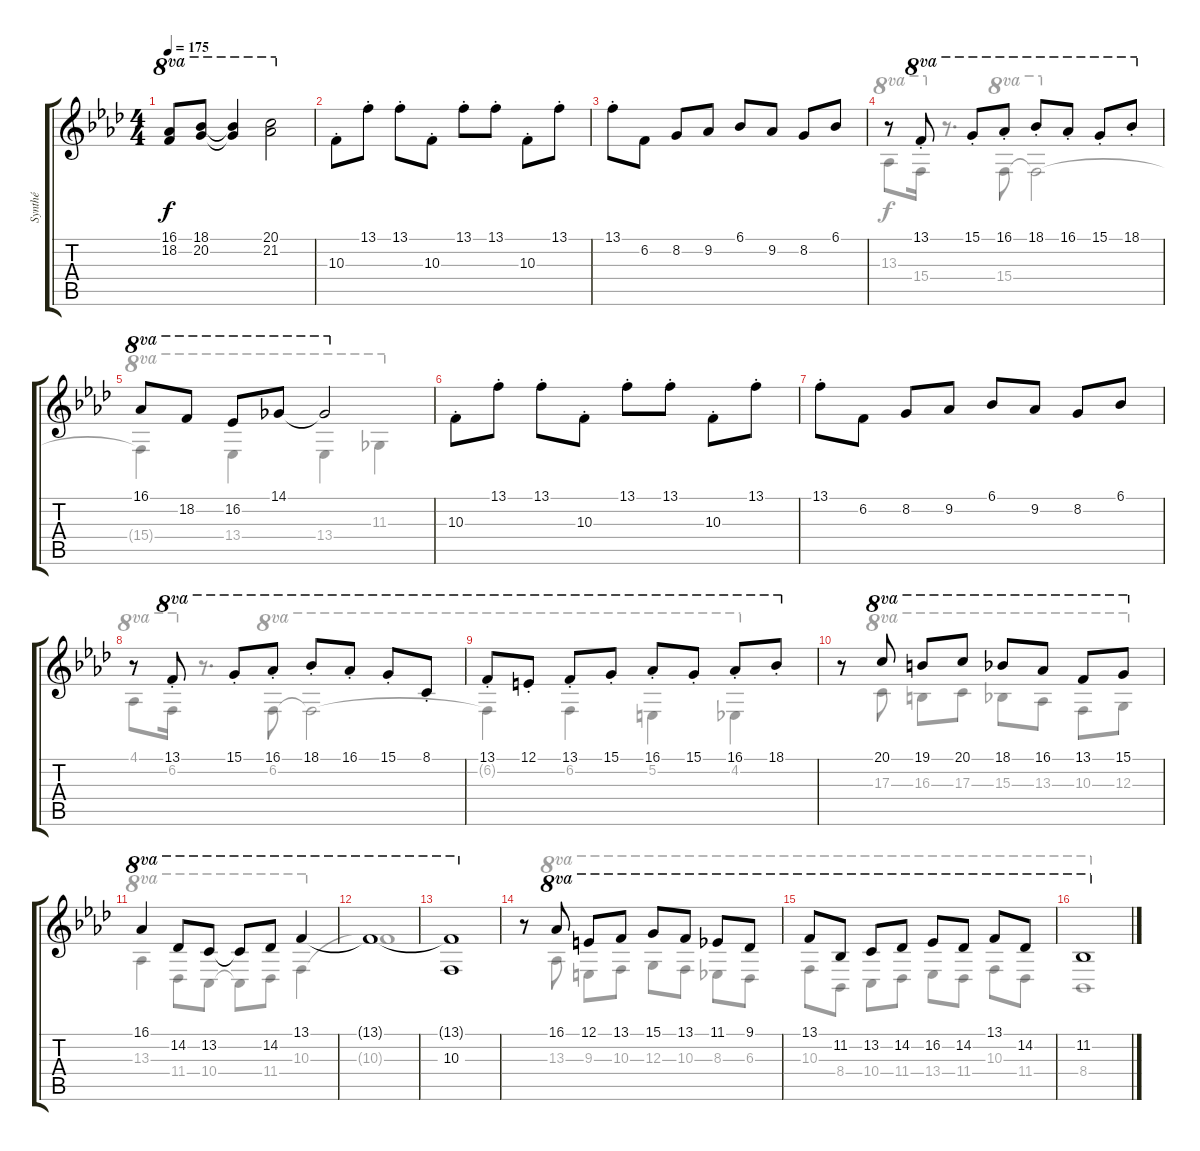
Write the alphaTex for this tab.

\track ("Synthé" "Synthé") {instrument lead2sawtooth}
\staff {score tabs}
\tuning (E4 B3 G3 D3 A2 E2) {hide}
\voice
\ts (4 4)
\tempo 175
\clef g2
\ks ab
(16.1{t} 18.2{t}).8{ot 8va dy f} (18.1 20.2).8{ot 8va} (18.1{t} 20.2{t}).4{ot 8va} (20.1 21.2).2{ot 8va} |
10.3{st}.8 13.1{st}.8 13.1{st}.8 10.3{st}.8 13.1{st}.8 13.1{st}.8 10.3{st}.8 13.1{st}.8 |
13.1{st}.8 6.2.8 8.2.8 9.2.8 6.1.8 9.2.8 8.2.8 6.1.8 |
r.8 13.1{st}.8{ot 8va} 15.1{st}.8{ot 8va} 16.1{st}.8{ot 8va} 18.1{st}.8{ot 8va} 16.1{st}.8{ot 8va} 15.1{st}.8{ot 8va} 18.1{st}.8{ot 8va} |
16.1.8{ot 8va} 18.2.8{ot 8va} 16.2.8{ot 8va} 14.1.8{ot 8va} 14.1{t}.2{ot 8va} |
10.3{st}.8 13.1{st}.8 13.1{st}.8 10.3{st}.8 13.1{st}.8 13.1{st}.8 10.3{st}.8 13.1{st}.8 |
13.1{st}.8 6.2.8 8.2.8 9.2.8 6.1.8 9.2.8 8.2.8 6.1.8 |
r.8 13.1{st}.8{ot 8va} 15.1{st}.8{ot 8va} 16.1{st}.8{ot 8va} 18.1{st}.8{ot 8va} 16.1{st}.8{ot 8va} 15.1{st}.8{ot 8va} 8.1{st}.8{ot 8va} |
13.1{st}.8{ot 8va} 12.1{st}.8{ot 8va} 13.1{st}.8{ot 8va} 15.1{st}.8{ot 8va} 16.1{st}.8{ot 8va} 15.1{st}.8{ot 8va} 16.1{st}.8{ot 8va} 18.1{st}.8{ot 8va} |
r.8 20.1.8{ot 8va} 19.1.8{ot 8va} 20.1.8{ot 8va} 18.1.8{ot 8va} 16.1.8{ot 8va} 13.1.8{ot 8va} 15.1.8{ot 8va} |
16.1.4{ot 8va} 14.2.8{ot 8va} 13.2.8{ot 8va} 13.2{t}.8{ot 8va} 14.2.8{ot 8va} 13.1.4{ot 8va} |
13.1{t}.1{ot 8va} |
(13.1{t} 10.3).1{ot 8va} |
r.8 16.1.8{ot 8va} 12.1.8{ot 8va} 13.1.8{ot 8va} 15.1.8{ot 8va} 13.1.8{ot 8va} 11.1.8{ot 8va} 9.1.8{ot 8va} |
13.1.8{ot 8va} 11.2.8{ot 8va} 13.2.8{ot 8va} 14.2.8{ot 8va} 16.2.8{ot 8va} 14.2.8{ot 8va} 13.1.8{ot 8va} 14.2.8{ot 8va} |
11.2.1{ot 8va}
\voice
\clef g2
\ottava regular
\simile none
\ks ab
|
|
|
13.3.8{ot 8va} 15.4.16{ot 8va} r.8{d} 15.4.8{ot 8va} 15.4{t}.2{ot 8va} |
15.4{t}.4{ot 8va} 13.4.4{ot 8va} 13.4.4{ot 8va} 11.3.4{ot 8va} |
|
|
4.1.8{ot 8va} 6.2.16{ot 8va} r.8{d} 6.2.8{ot 8va} 6.2{t}.2{ot 8va} |
6.2{t}.4{ot 8va} 6.2.4{ot 8va} 5.2.4{ot 8va} 4.2.4{ot 8va} |
r.8 17.3.8{ot 8va} 16.3.8{ot 8va} 17.3.8{ot 8va} 15.3.8{ot 8va} 13.3.8{ot 8va} 10.3.8{ot 8va} 12.3.8{ot 8va} |
13.3.4{ot 8va} 11.4.8{ot 8va} 10.4.8{ot 8va} 10.4{t}.8{ot 8va} 11.4.8{ot 8va} 10.3.4{ot 8va} |
10.3{t}.1 |
|
r.8 13.3.8{ot 8va} 9.3.8{ot 8va} 10.3.8{ot 8va} 12.3.8{ot 8va} 10.3.8{ot 8va} 8.3.8{ot 8va} 6.3.8{ot 8va} |
10.3.8{ot 8va} 8.4.8{ot 8va} 10.4.8{ot 8va} 11.4.8{ot 8va} 13.4.8{ot 8va} 11.4.8{ot 8va} 10.3.8{ot 8va} 11.4.8{ot 8va} |
8.4.1{ot 8va}
